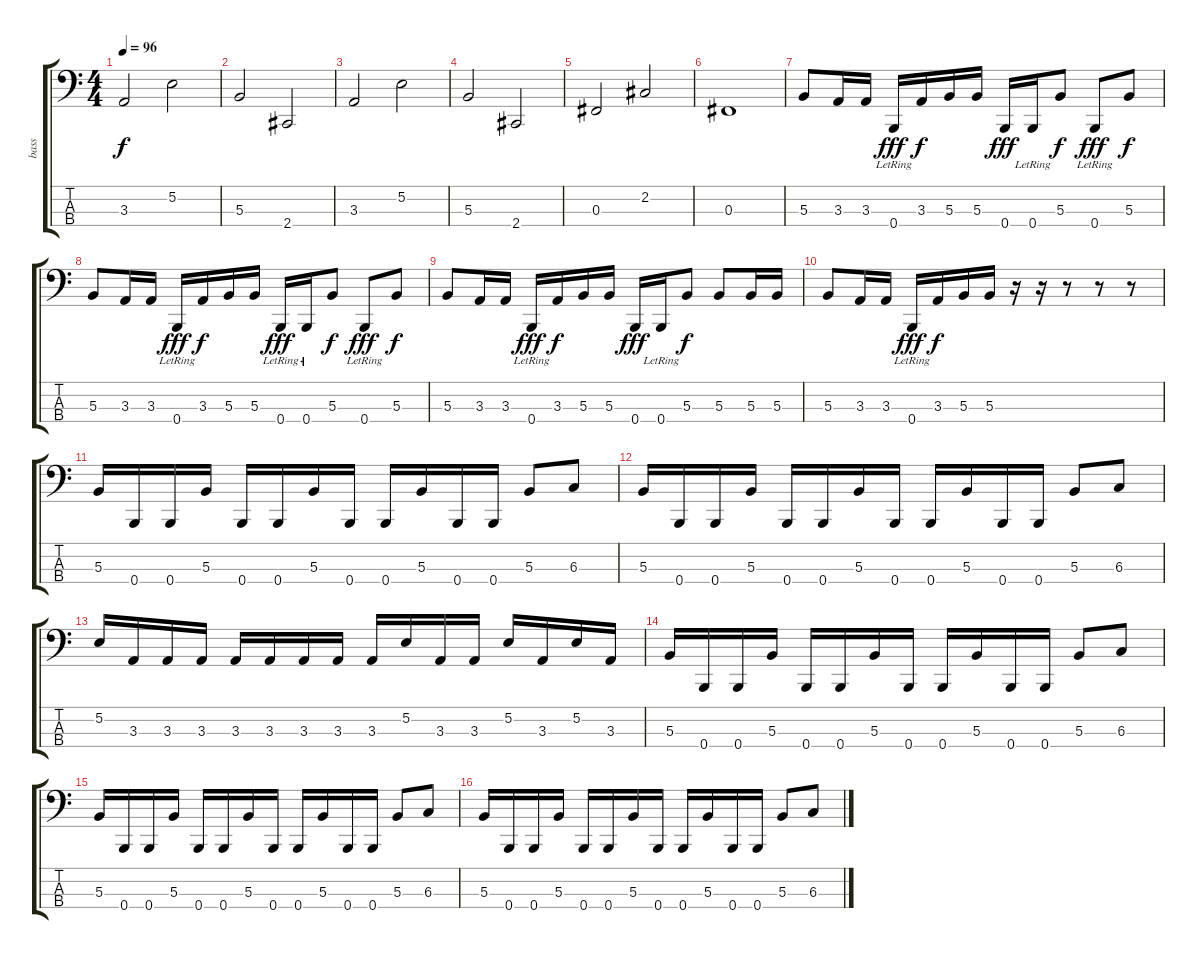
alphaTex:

\track ("bass" "bass") {instrument electricbassfinger}
\staff {score tabs}
\tuning (E2 B1 Gb1 B0) {hide}
\ts (4 4)
\tempo 96
\clef f4
\ks c
3.3.2{dy f} 5.2.2 |
5.3.2 2.4.2 |
3.3.2 5.2.2 |
5.3.2 2.4.2 |
0.3.2 2.2.2 |
0.3.1 |
5.3.8 3.3.16 3.3.16 0.4{lr}.16{dy fff} 3.3.16{dy f} 5.3.16 5.3.16 0.4.16{dy fff} 0.4{lr}.16 5.3.8{dy f} 0.4{lr}.8{dy fff} 5.3.8{dy f} |
5.3.8 3.3.16 3.3.16 0.4{lr}.16{dy fff} 3.3.16{dy f} 5.3.16 5.3.16 0.4{lr}.16{dy fff} 0.4{lr}.16 5.3.8{dy f} 0.4{lr}.8{dy fff} 5.3.8{dy f} |
5.3.8 3.3.16 3.3.16 0.4{lr}.16{dy fff} 3.3.16{dy f} 5.3.16 5.3.16 0.4.16{dy fff} 0.4{lr}.16 5.3.8{dy f} 5.3.8 5.3.16 5.3.16 |
5.3.8 3.3.16 3.3.16 0.4{lr}.16{dy fff} 3.3.16{dy f} 5.3.16 5.3.16 r.16 r.16 r.8 r.8 r.8 |
5.3.16 0.4.16 0.4.16 5.3.16 0.4.16 0.4.16 5.3.16 0.4.16 0.4.16 5.3.16 0.4.16 0.4.16 5.3.8 6.3.8 |
5.3.16 0.4.16 0.4.16 5.3.16 0.4.16 0.4.16 5.3.16 0.4.16 0.4.16 5.3.16 0.4.16 0.4.16 5.3.8 6.3.8 |
5.2.16 3.3.16 3.3.16 3.3.16 3.3.16 3.3.16 3.3.16 3.3.16 3.3.16 5.2.16 3.3.16 3.3.16 5.2.16 3.3.16 5.2.16 3.3.16 |
5.3.16 0.4.16 0.4.16 5.3.16 0.4.16 0.4.16 5.3.16 0.4.16 0.4.16 5.3.16 0.4.16 0.4.16 5.3.8 6.3.8 |
5.3.16 0.4.16 0.4.16 5.3.16 0.4.16 0.4.16 5.3.16 0.4.16 0.4.16 5.3.16 0.4.16 0.4.16 5.3.8 6.3.8 |
5.3.16 0.4.16 0.4.16 5.3.16 0.4.16 0.4.16 5.3.16 0.4.16 0.4.16 5.3.16 0.4.16 0.4.16 5.3.8 6.3.8
